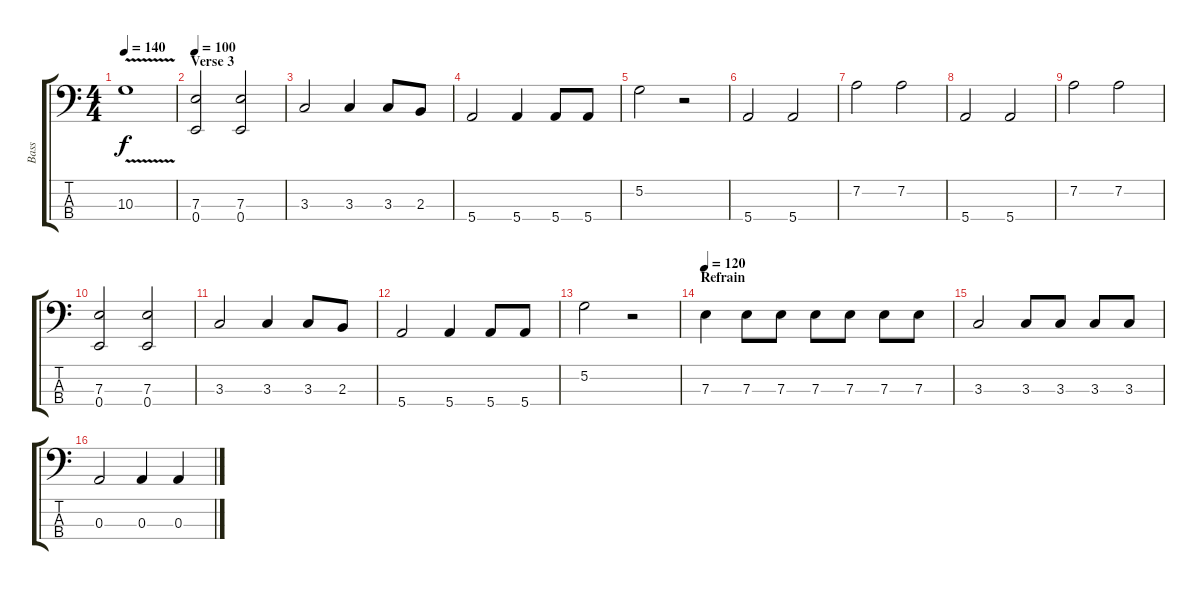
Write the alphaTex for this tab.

\track ("Bass" "Bass") {instrument electricbassfinger}
\staff {score tabs}
\tuning (G2 D2 A1 E1) {hide}
\ts (4 4)
\tempo 140
\clef f4
\ks c
10.3{v}.1{dy f} |
\section ("" "Verse 3")
\tempo 100
(7.3 0.4).2 (7.3 0.4).2 |
3.3.2 3.3.4 3.3.8 2.3.8 |
5.4.2 5.4.4 5.4.8 5.4.8 |
5.2.2 r.2 |
5.4.2 5.4.2 |
7.2.2 7.2.2 |
5.4.2 5.4.2 |
7.2.2 7.2.2 |
(7.3 0.4).2 (7.3 0.4).2 |
3.3.2 3.3.4 3.3.8 2.3.8 |
5.4.2 5.4.4 5.4.8 5.4.8 |
5.2.2 r.2 |
\section ("" "Refrain")
\tempo 120
7.3.4 7.3.8 7.3.8 7.3.8 7.3.8 7.3.8 7.3.8 |
3.3.2 3.3.8 3.3.8 3.3.8 3.3.8 |
0.3.2 0.3.4 0.3.4
